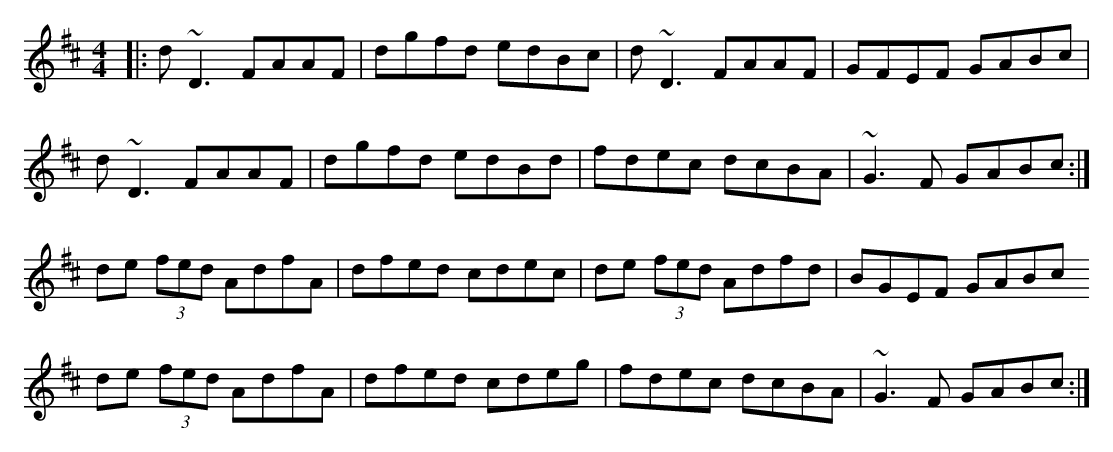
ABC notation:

X:1
M:4/4
K:D
|:d~D3 FAAF|dgfd edBc|d~D3 FAAF|GFEF GABc|
d~D3 FAAF|dgfd edBd|fdec dcBA|~G3F GABc:|
de (3fed AdfA|dfed cdec|de (3fed Adfd|BGEF GABc
de (3fed AdfA|dfed cdeg|fdec dcBA|~G3F GABc:|
